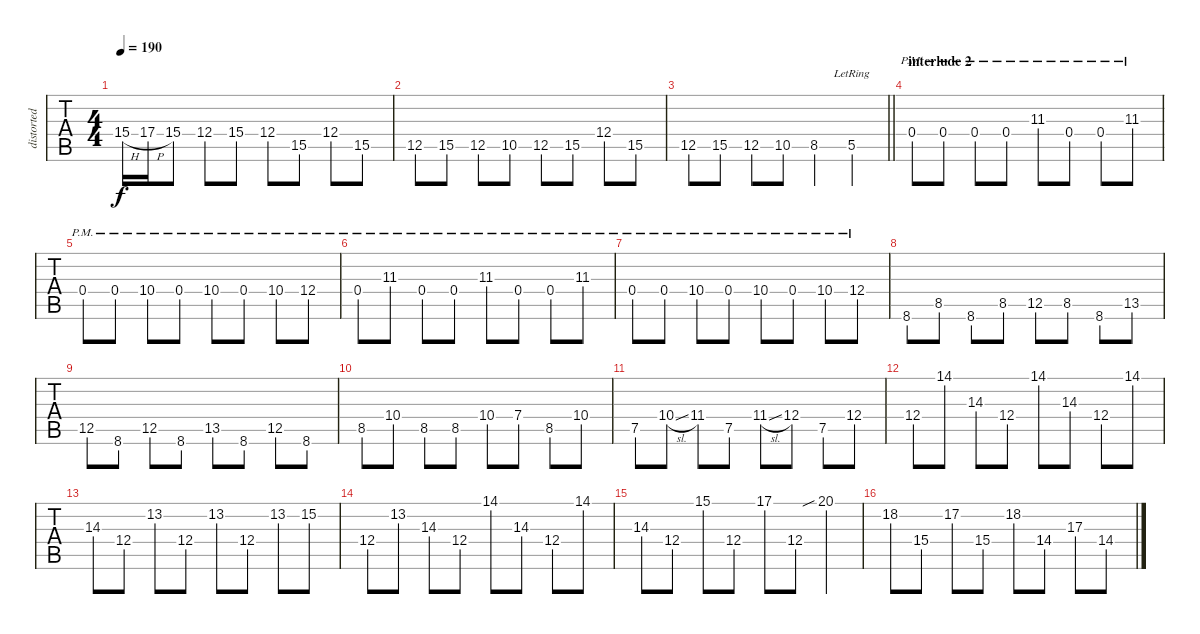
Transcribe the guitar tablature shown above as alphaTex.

\track ("distorted" "distorted") {instrument distortionguitar}
\staff {tabs}
\tuning (E4 B3 G3 D3 A2 D2) {hide}
\ts (4 4)
\tempo 190
\clef g2
\ks c
15.4{h}.16{dy f} 17.4{h}.16 15.4.8 12.4.8 15.4.8 12.4.8 15.5.8 12.4.8 15.5.8 |
12.5.8 15.5.8 12.5.8 10.5.8 12.5.8 15.5.8 12.4.8 15.5.8 |
\barLineRight lightlight
12.5.8 15.5.8 12.5.8 10.5.8 8.5.4 5.5{lr}.4 |
\section ("" "interlude 2")
0.4{pm}.8 0.4{pm}.8 0.4{pm}.8 0.4{pm}.8 11.3{pm}.8 0.4{pm}.8 0.4{pm}.8 11.3{pm}.8 |
0.4{pm}.8 0.4{pm}.8 10.4{pm}.8 0.4{pm}.8 10.4{pm}.8 0.4{pm}.8 10.4{pm}.8 12.4{pm}.8 |
0.4{pm}.8 11.3{pm}.8 0.4{pm}.8 0.4{pm}.8 11.3{pm}.8 0.4{pm}.8 0.4{pm}.8 11.3{pm}.8 |
0.4{pm}.8 0.4{pm}.8 10.4{pm}.8 0.4{pm}.8 10.4{pm}.8 0.4{pm}.8 10.4{pm}.8 12.4{pm}.8 |
8.6.8 8.5.8 8.6.8 8.5.8 12.5.8 8.5.8 8.6.8 13.5.8 |
12.5.8 8.6.8 12.5.8 8.6.8 13.5.8 8.6.8 12.5.8 8.6.8 |
8.5.8 10.4.8 8.5.8 8.5.8 10.4.8 7.4.8 8.5.8 10.4.8 |
7.5.8 10.4{sl}.8 11.4.8 7.5.8 11.4{sl}.8 12.4.8 7.5.8 12.4.8 |
12.4.8 14.1.8 14.3.8 12.4.8 14.1.8 14.3.8 12.4.8 14.1.8 |
14.3.8 12.4.8 13.2.8 12.4.8 13.2.8 12.4.8 13.2.8 15.2.8 |
12.4.8 13.2.8 14.3.8 12.4.8 14.1.8 14.3.8 12.4.8 14.1.8 |
14.3.8 12.4.8 15.1.8 12.4.8 17.1.8 12.4.8 20.1{sib}.4 |
18.2.8 15.4.8 17.2.8 15.4.8 18.2.8 14.4.8 17.3.8 14.4.8
